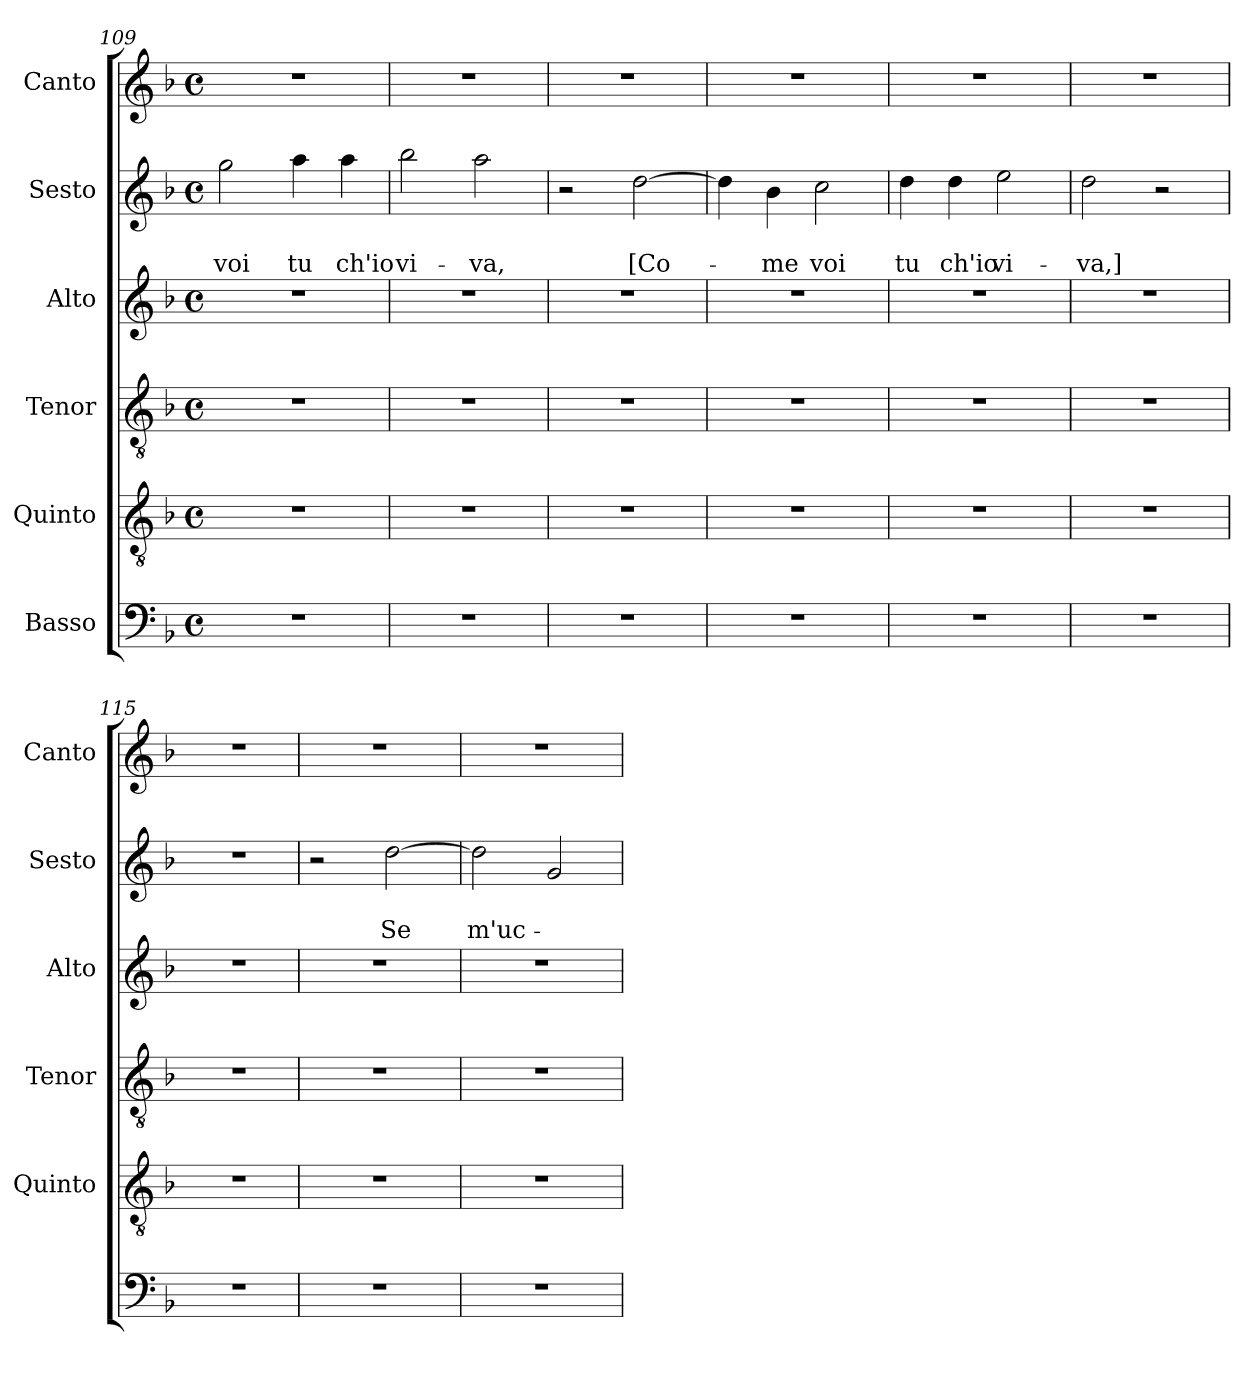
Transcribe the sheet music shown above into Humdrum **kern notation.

**kern	**kern	**kern	**kern	**kern	**text	**text	**kern
*part6	*part5	*part4	*part3	*part2	*part2	*part2	*part1
*staff6	*staff5	*staff4	*staff3	*staff2	*staff2	*staff2	*staff1
*I"Basso	*I"Quinto	*I"Tenor	*I"Alto	*I"Sesto	*	*	*I"Canto
*	*I'Quinto	*I'Tenor	*I'Alto	*I'Sesto	*	*	*I'Canto
*clefF4	*clefGv2	*clefGv2	*clefG2	*clefG2	*	*	*clefG2
*k[b-]	*k[b-]	*k[b-]	*k[b-]	*k[b-]	*	*	*k[b-]
*F:	*F:	*F:	*F:	*F:	*	*	*F:
*M4/4	*M4/4	*M4/4	*M4/4	*M4/4	*	*	*M4/4
*met(c)	*met(c)	*met(c)	*met(c)	*met(c)	*	*	*met(c)
=109	=109	=109	=109	=109	=109	=109	=109
!	!	!	!	!	!	!LO:LY:b	!
1r	1r	1r	1r	2gg\	.	voi	1r
!	!	!	!	!	!	!LO:LY:b	!
.	.	.	.	4aa\	.	tu	.
!	!	!	!	!	!	!LO:LY:b	!
.	.	.	.	4aa\	.	ch'io	.
=110	=110	=110	=110	=110	=110	=110	=110
!	!	!	!	!	!	!LO:LY:b	!
1r	1r	1r	1r	2bb-\	.	vi-	1r
!	!	!	!	!	!	!LO:LY:b	!
.	.	.	.	2aa\	.	-va,	.
=111	=111	=111	=111	=111	=111	=111	=111
1r	1r	1r	1r	2r	.	.	1r
!	!	!	!	!	!	!LO:LY:b	!
.	.	.	.	[<2dd\	.	[Co-	.
=112	=112	=112	=112	=112	=112	=112	=112
1r	1r	1r	1r	4dd\]	.	.	1r
!	!	!	!	!	!	!LO:LY:b	!
.	.	.	.	4b-\	.	-me	.
!	!	!	!	!	!	!LO:LY:b	!
.	.	.	.	2cc\	.	voi	.
=113	=113	=113	=113	=113	=113	=113	=113
!	!	!	!	!	!	!LO:LY:b	!
1r	1r	1r	1r	4dd\	.	tu	1r
!	!	!	!	!	!	!LO:LY:b	!
.	.	.	.	4dd\	.	ch'io	.
!	!	!	!	!	!	!LO:LY:b	!
.	.	.	.	2ee\	.	vi-	.
=114	=114	=114	=114	=114	=114	=114	=114
!	!	!	!	!	!	!LO:LY:b	!
1r	1r	1r	1r	2dd\	.	-va,]	1r
.	.	.	.	2r	.	.	.
=115	=115	=115	=115	=115	=115	=115	=115
1r	1r	1r	1r	1r	.	.	1r
!!LO:LB:g=z
=116	=116	=116	=116	=116	=116	=116	=116
1r	1r	1r	1r	2r	.	.	1r
!	!	!	!	!	!	!LO:LY:b	!
.	.	.	.	[>2dd\	.	Se	.
=117	=117	=117	=117	=117	=117	=117	=117
!	!	!	!	!	!	!LO:LY:b	!
1r	1r	1r	1r	2dd\]	.	m'uc-	1r
.	.	.	.	2g/	.	.	.
=	=	=	=	=	=	=	=
*-	*-	*-	*-	*-	*-	*-	*-
